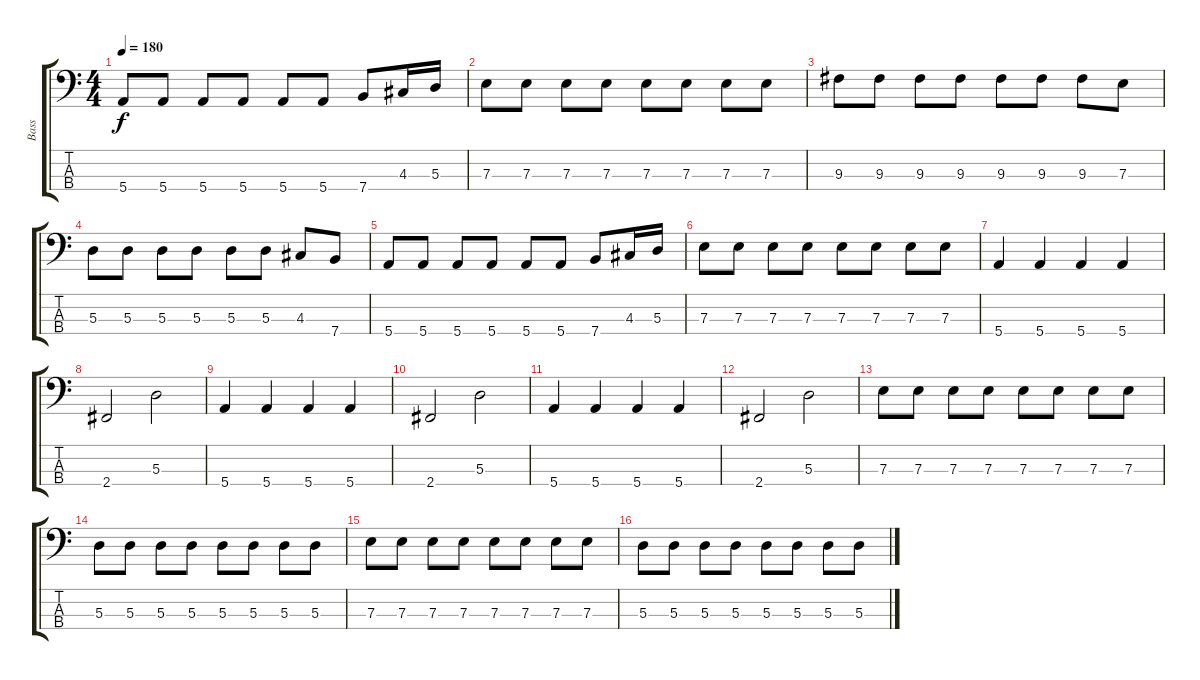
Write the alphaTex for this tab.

\track ("Bass" "Bass") {instrument electricbasspick}
\staff {score tabs}
\tuning (G2 D2 A1 E1) {hide}
\ts (4 4)
\tempo 180
\clef f4
\ks c
5.4.8{dy f} 5.4.8 5.4.8 5.4.8 5.4.8 5.4.8 7.4.8 4.3.16 5.3.16 |
7.3.8 7.3.8 7.3.8 7.3.8 7.3.8 7.3.8 7.3.8 7.3.8 |
9.3.8 9.3.8 9.3.8 9.3.8 9.3.8 9.3.8 9.3.8 7.3.8 |
5.3.8 5.3.8 5.3.8 5.3.8 5.3.8 5.3.8 4.3.8 7.4.8 |
5.4.8 5.4.8 5.4.8 5.4.8 5.4.8 5.4.8 7.4.8 4.3.16 5.3.16 |
7.3.8 7.3.8 7.3.8 7.3.8 7.3.8 7.3.8 7.3.8 7.3.8 |
5.4.4 5.4.4 5.4.4 5.4.4 |
2.4.2 5.3.2 |
5.4.4 5.4.4 5.4.4 5.4.4 |
2.4.2 5.3.2 |
5.4.4 5.4.4 5.4.4 5.4.4 |
2.4.2 5.3.2 |
7.3.8 7.3.8 7.3.8 7.3.8 7.3.8 7.3.8 7.3.8 7.3.8 |
5.3.8 5.3.8 5.3.8 5.3.8 5.3.8 5.3.8 5.3.8 5.3.8 |
7.3.8 7.3.8 7.3.8 7.3.8 7.3.8 7.3.8 7.3.8 7.3.8 |
5.3.8 5.3.8 5.3.8 5.3.8 5.3.8 5.3.8 5.3.8 5.3.8
